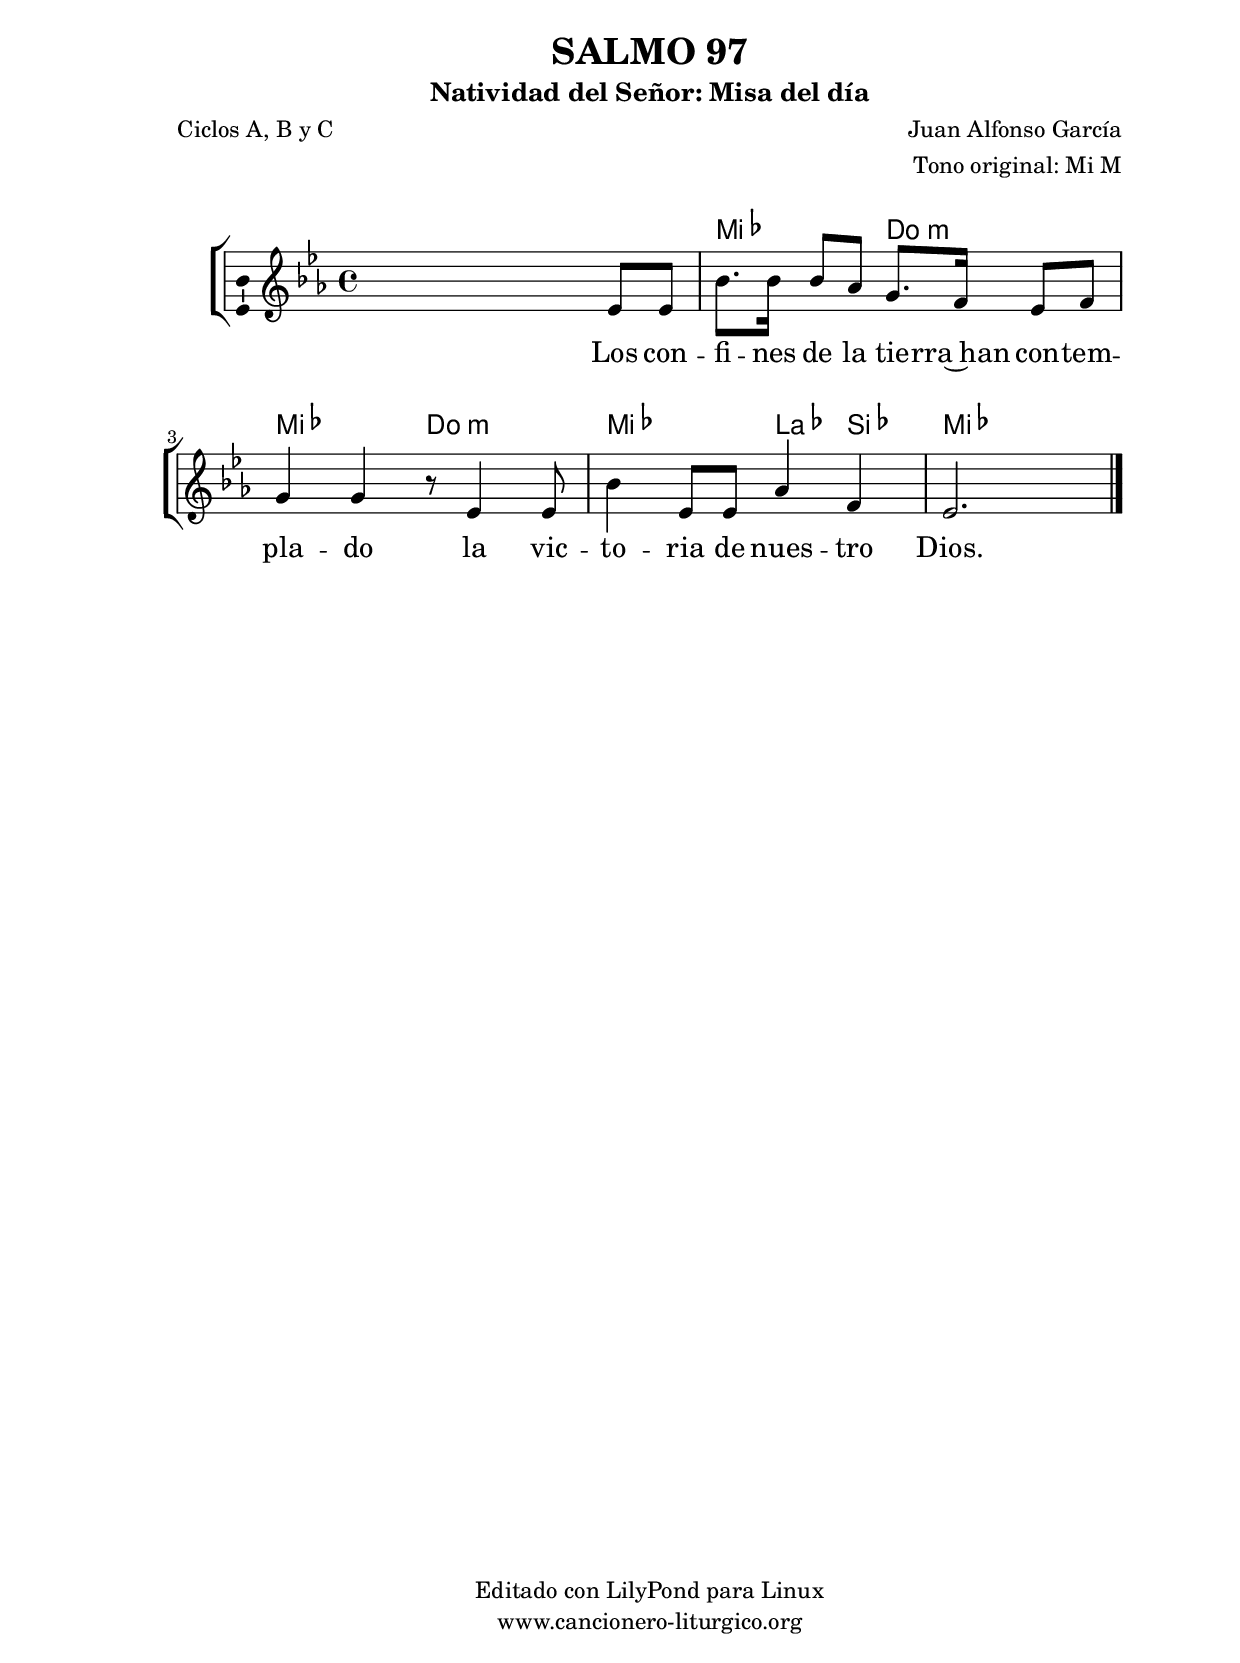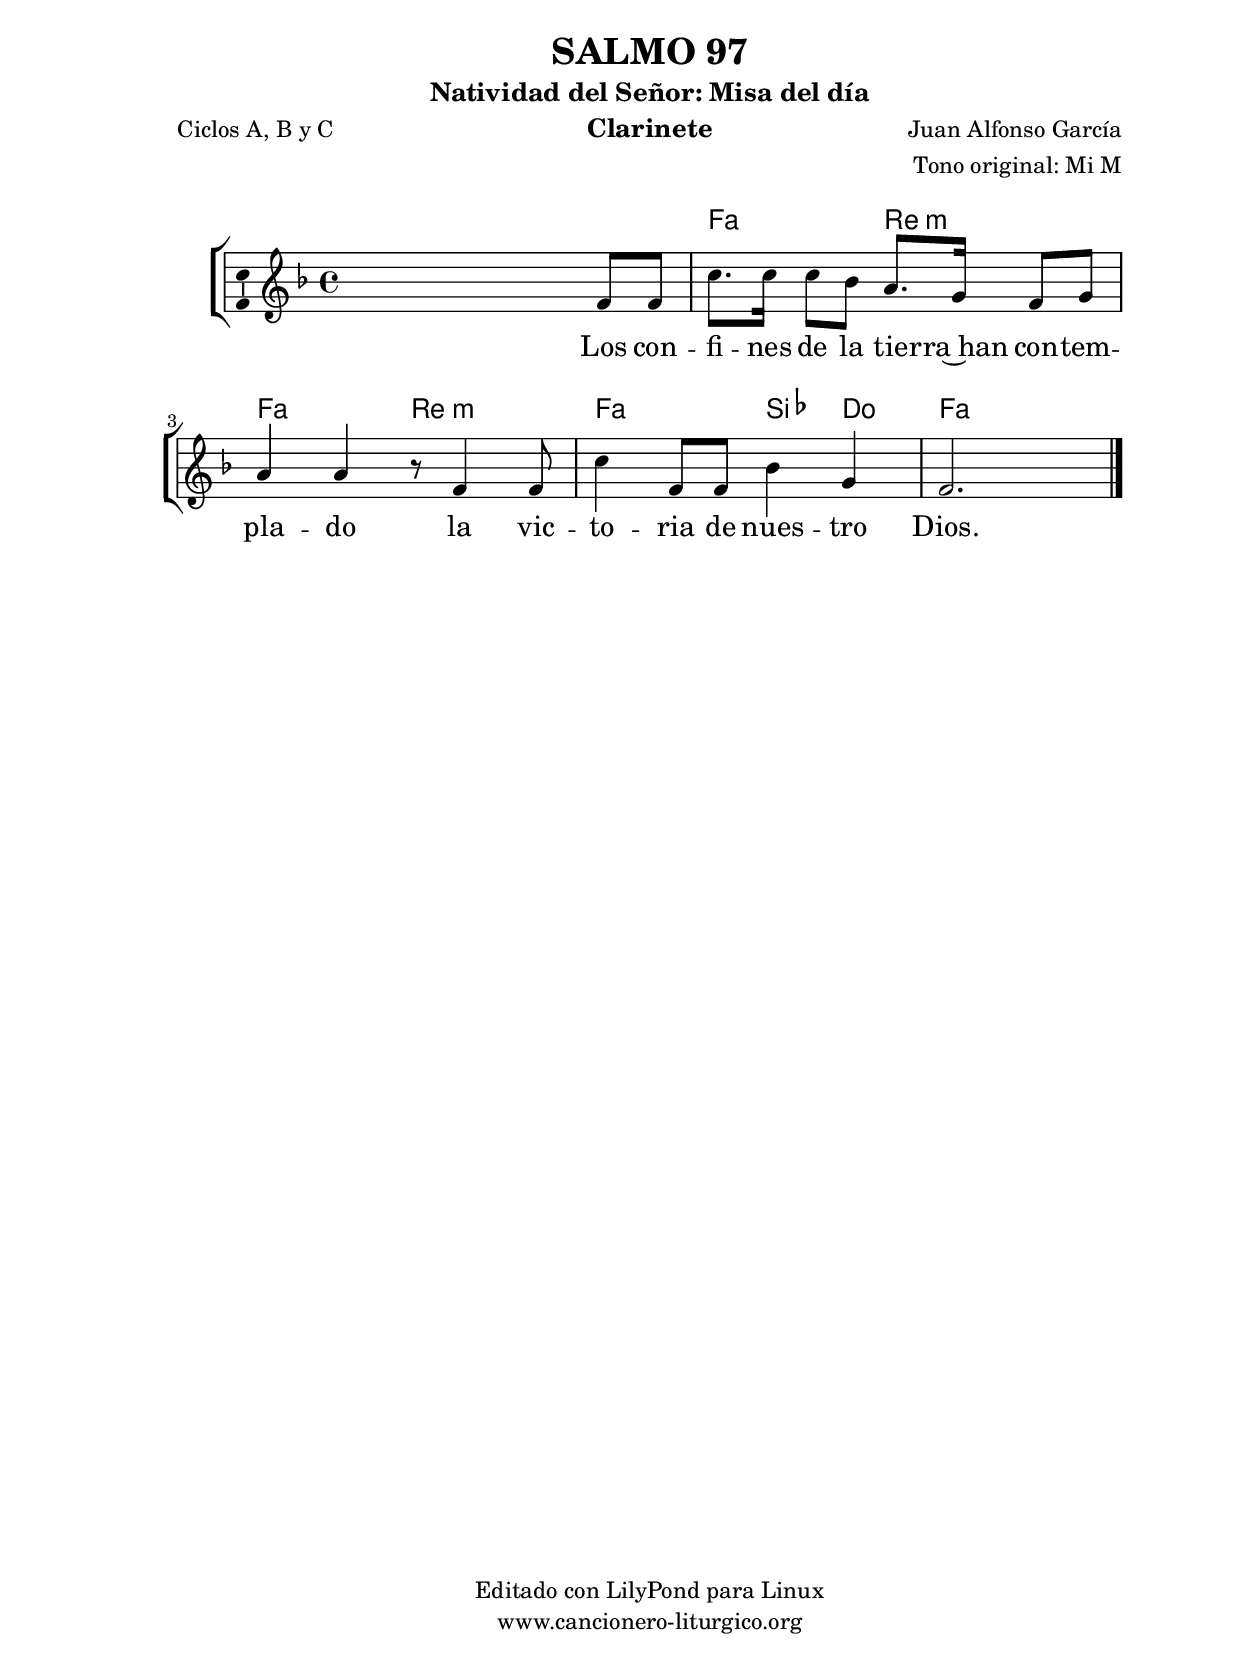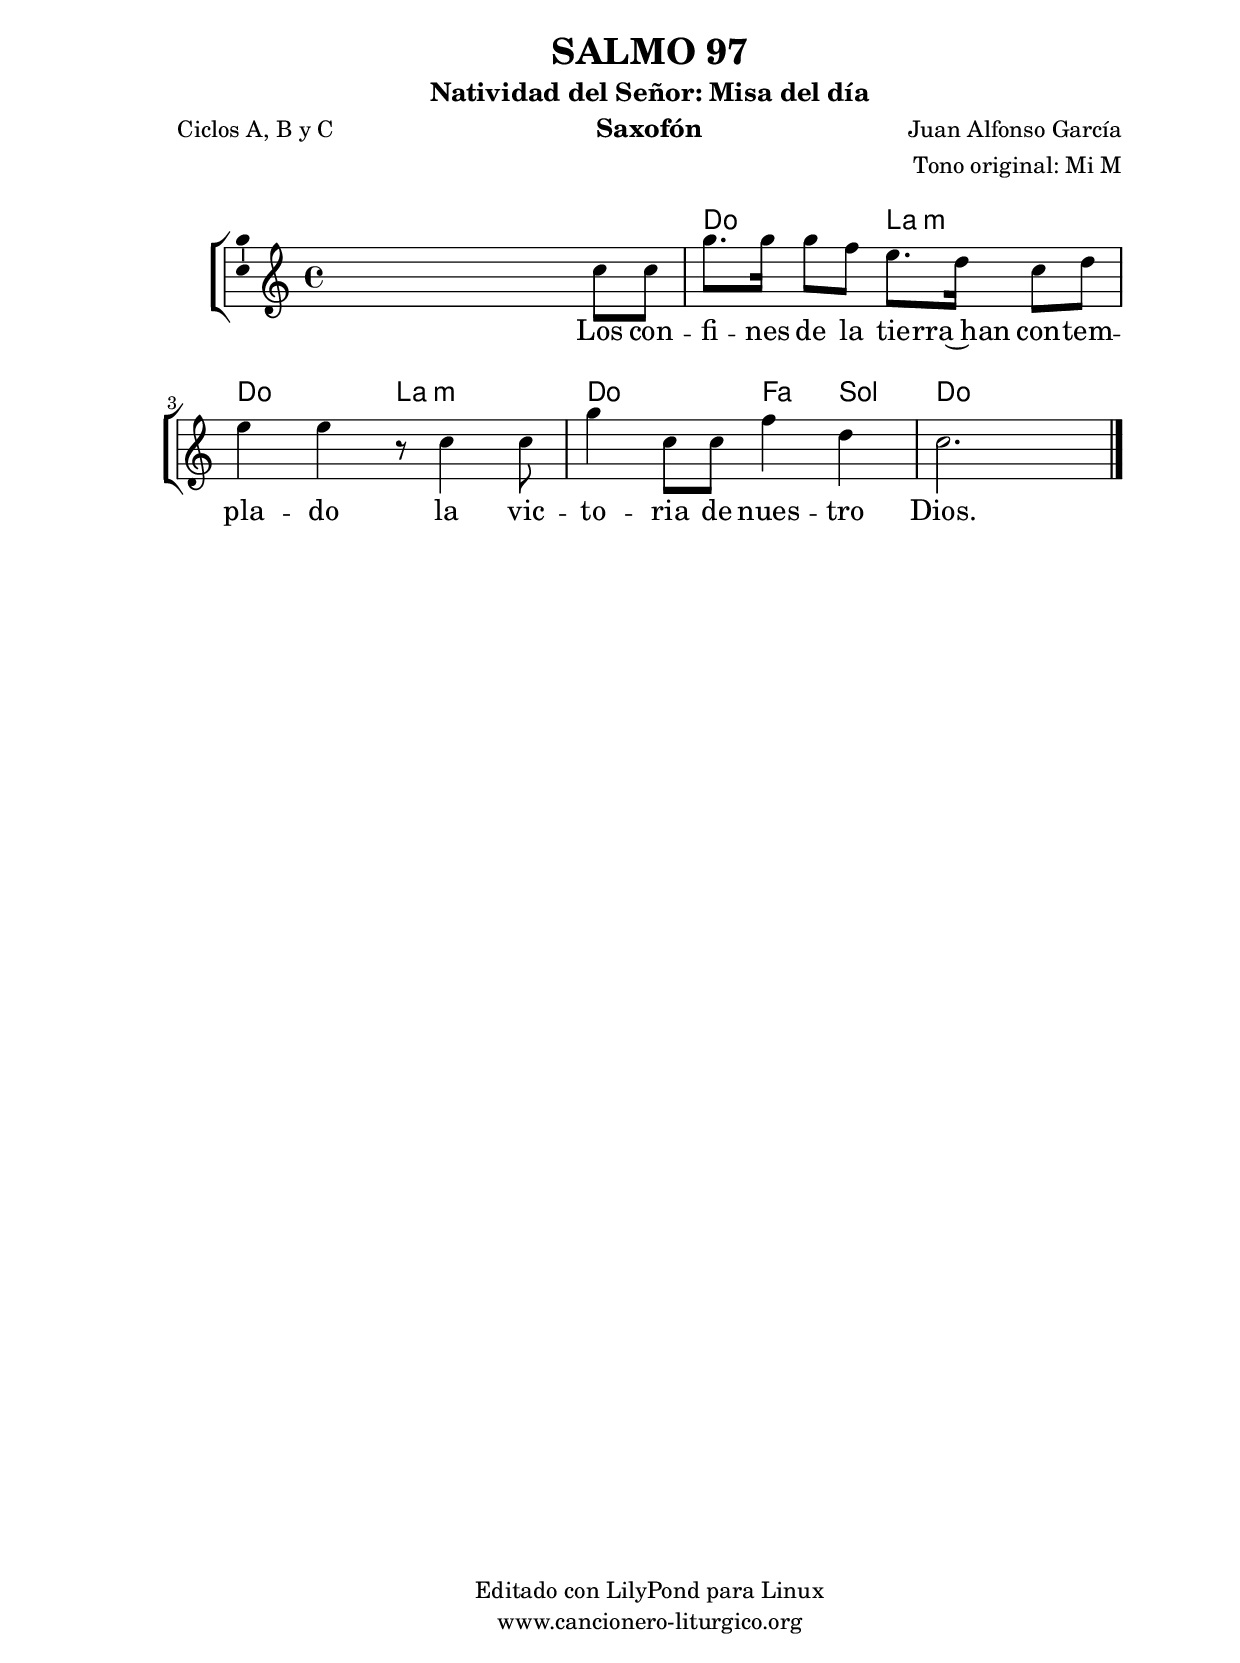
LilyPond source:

%
%para convertir .midi en .wav:
%timidity filename.midi -Ow -o finename.wav
%
%
%Para convertir de .wav a .mp3:
%lame -h -m j filename.wav
%
%
%para escuchar el midi:
%timidity nombrefichero.midi
%


%versión de lilypond para la que se ha escrito esta partitura:
\version "2.16.0"

	%Tamaño papel
	#(set-default-paper-size "a4")
	%Tamaño partitura
	#(set-global-staff-size 20)
	%No responde al pulsar sobre una nota
	#(ly:set-option 'point-and-click #f)

%parámetros del encabezamiento:
\header {
	title = "SALMO 97"
	subtitle = "Natividad del Señor: Misa del día"
	composer = "Juan Alfonso García"
	poet = "Ciclos A, B y C"
	meter = ""
	arranger = "Tono original: Mi M"
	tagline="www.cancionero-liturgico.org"
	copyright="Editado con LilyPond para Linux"
	tiempo = "Navidad"
	usos = "Salmo"
	letra = "Los confines de la tierra han contemplado la victoria de nuestro Dios."
	}

%parámetros asociados al papel:
\paper  {
	oddHeaderMarkup = \markup {\fill-line { \on-the-fly #not-first-page \fromproperty #'header:title \on-the-fly #not-first-page \fromproperty #'header:composer }}
	evenHeaderMarkup = \markup {\fill-line { \fromproperty #'header:composer \fromproperty #'header:title }}
	#(set-paper-size "a4")
	print-page-number = ##f
	first-page-number = 1
	print-first-page-number = ##f
%	head-separation = 3.0 \cm
	top-margin = 2.0 \cm
	bottom-margin = 0.5\cm
%%%	bottom-margin = -1.0\cm
	left-margin = 3.0 \cm
	line-width = 16.0 \cm 
	indent = 8\mm
	interscoreline = 2.\mm
	between-system-space = 15\mm
%	para que las partituras no llenen la hoja:
	ragged-bottom = ##t
%	idem para la última hoja:
	ragged-last-bottom = ##f
%	para que las partituras llenen el ancho del papel:
	ragged-last = ##f
	after-title-space = 2.5 \cm
%page-count=1
%system-count=8

	%Flexible Vertical Spacing
%	markup-markup-spacing =
%	#'((basic-distance . 15) (minimum-distance . 15) (padding . 3))
	markup-system-spacing =
	#'((basic-distance . 15) (minimum-distance . 15) (padding . 3))
	system-system-spacing =
	#'((basic-distance . 15) (minimum-distance . 15) (padding . 3))
	score-system-spacing =
	#'((basic-distance . 15) (minimum-distance . 15) (padding . 5))
%	top-system-spacing = % header
%	#'((basic-distance . 8) (minimum-distance . 0) (padding . 3))
%	top-markup-spacing =
%	#'((basic-distance . 20) (minimum-distance . 20) (padding . 3))
	last-bottom-spacing = % footer
	#'((basic-distance . 5) (minimum-distance . 5) (padding . 3))
%	score-markup-spacing =
%	#'((basic-distance . 16) (minimum-distance . 13) (padding . 3))

	}


%parámetros que afectan a toda la partitura:
global =  {
	%clave de sol (G):
	\clef G
	%armadura:
	\transpose e ees
	\key e \major
	\tempo 4=100
	\set Score.tempoHideNote = ##t
	}


acordes = {
	\italianChords
	\chordmode {
	\transpose e ees
{

s1
e2 cis:m e cis:m e a4 b e1

	}
	}
}

melodia = 
	\transpose e ees
{
	\relative c'{

\time 4/4
s2 s4 e8 e
b'8. b16 b8 a gis8. fis16 e8 fis
gis4 gis r8 e4 e8
b'4 e,8 e a4 fis
e2. s4

	\bar "|."
	}
	}


texto = \lyricmode {
Los con -- fi -- nes de la tie -- rra~han con -- tem -- pla -- do
la vic -- to -- ria de nues -- tro Dios.
	}


acordesStaff = \context ChordNames = acordesStaff <<
	\set chordChanges = ##t
	\acordes
	>>


vozStaff = \context Voice = vozStaff
\with {\consists "Ambitus_engraver"}
<<
%	\set Staff.instrumentName = ""
%	\set Staff.shortInstrumentName = ""
%	\set Staff.midiInstrument = #"clarinet"
%	\set Staff.midiInstrument = #"cello"
%	\set Staff.midiInstrument = #"flute"
	\set Staff.midiInstrument = #"electric guitar (jazz)"
%	\set Staff.midiInstrument = #"english horn"
%	\set Staff.midiInstrument = #"violin"
%	\set Staff.midiInstrument = #"glockenspiel"
	\set Staff.midiMinimumVolume = #0.7
	\set Staff.midiMaximumVolume = #0.9
	\global
	\melodia
	>>


textoStaff = \context Lyrics = textoStaff <<
	\lyricsto vozStaff \texto
	>>

\book {
	\score {
		\context ChoirStaff {
			\override StaffGroup.SystemStartBracket #'collapse-height = #1
			\override Score.SystemStartBar #'collapse-height = #1
			<<
			\acordesStaff
			\vozStaff
			\textoStaff
			>>
			}
		\layout {
	    		\context {
				\Lyrics
				\override LyricText #'font-size = #2
				}
	   		 \context {
				\Score
				%fontSize = #3
				\override StaffSymbol #'staff-space = #(magstep +3)
				%\override Beam #'thickness = #0.55
				%\override SpacingSpanner #'spacing-increment = #1.0
				%\override Slur #'height-limit = #1.5
				}
			}
		}
	\score {
		\unfoldRepeats
		\context ChoirStaff {
			<<
			\acordesStaff
			\vozStaff
			>>
			}
		\midi {
	  		\context {
	  			\Score
				tempoWholesPerMinute = #(ly:make-moment 70 4)
				}
			}
		}
	}

%Partitura para clarinete
#(define output-suffix "C")
\book {
	\header{
		instrument = "Clarinete"
		}
	\score {
		\context ChoirStaff {
			\override StaffGroup.SystemStartBracket #'collapse-height = #1
			\override Score.SystemStartBar #'collapse-height = #1
\transpose c d
			<<
			\acordesStaff
			\vozStaff
			\textoStaff
			>>
			}
		\layout {
	    		\context {
				\Lyrics
				\override LyricText #'font-size = #2
				}
	   		 \context {
				\Score
				%fontSize = #3
				\override StaffSymbol #'staff-space = #(magstep +3)
				%\override Beam #'thickness = #0.55
				%\override SpacingSpanner #'spacing-increment = #1.0
				%\override Slur #'height-limit = #1.5
				}
			}
		}
	}

%Partitura para saxofón
#(define output-suffix "S")
\book {
	\header{
		instrument = "Saxofón"
		}
	\score {
		\context ChoirStaff {
			\override StaffGroup.SystemStartBracket #'collapse-height = #1
			\override Score.SystemStartBar #'collapse-height = #1
\transpose c a
			<<
			\acordesStaff
			\vozStaff
			\textoStaff
			>>
			}
		\layout {
	    		\context {
				\Lyrics
				\override LyricText #'font-size = #2
				}
	   		 \context {
				\Score
				%fontSize = #3
				\override StaffSymbol #'staff-space = #(magstep +3)
				%\override Beam #'thickness = #0.55
				%\override SpacingSpanner #'spacing-increment = #1.0
				%\override Slur #'height-limit = #1.5
				}
			}
		}
	}

